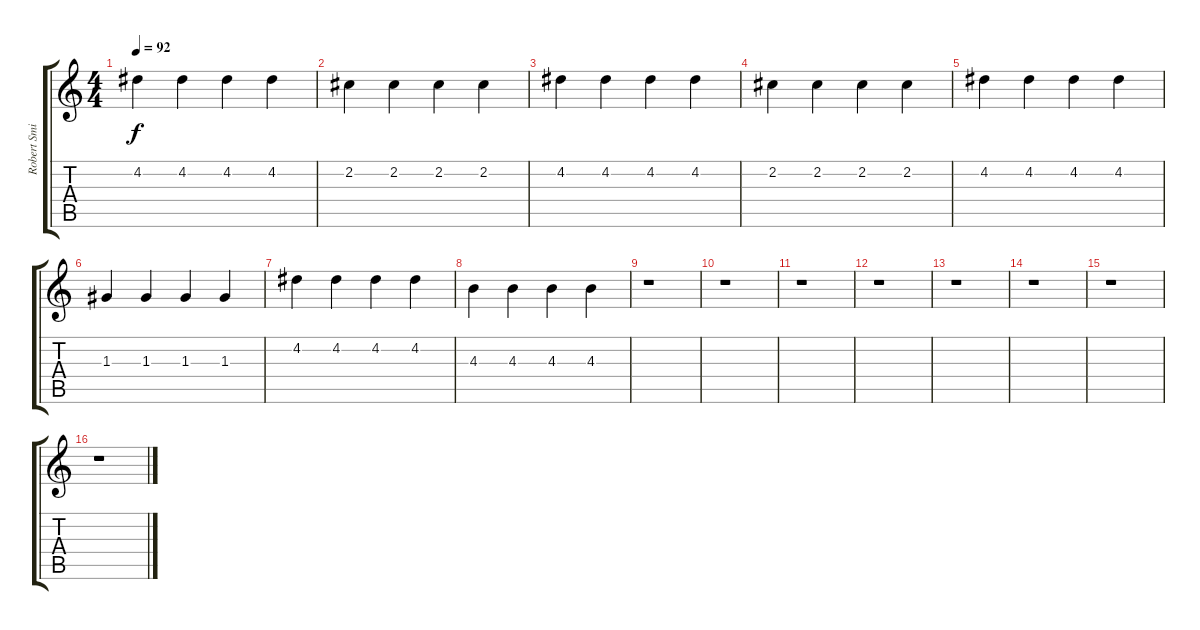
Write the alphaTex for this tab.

\track ("Robert Smith " "Robert Smi") {instrument acousticguitarnylon}
\staff {score tabs}
\tuning (E4 B3 G3 D3 A2 E2) {hide}
\ts (4 4)
\tempo 92
\clef g2
\ks c
4.2.4{dy f instrument acousticguitarnylon} 4.2.4 4.2.4 4.2.4 |
2.2.4 2.2.4 2.2.4 2.2.4 |
4.2.4 4.2.4 4.2.4 4.2.4 |
2.2.4 2.2.4 2.2.4 2.2.4 |
4.2.4 4.2.4 4.2.4 4.2.4 |
1.3.4 1.3.4 1.3.4 1.3.4 |
4.2.4 4.2.4 4.2.4 4.2.4 |
4.3.4 4.3.4 4.3.4 4.3.4 |
r.1 |
r.1 |
r.1 |
r.1 |
r.1 |
r.1 |
r.1 |
r.1
